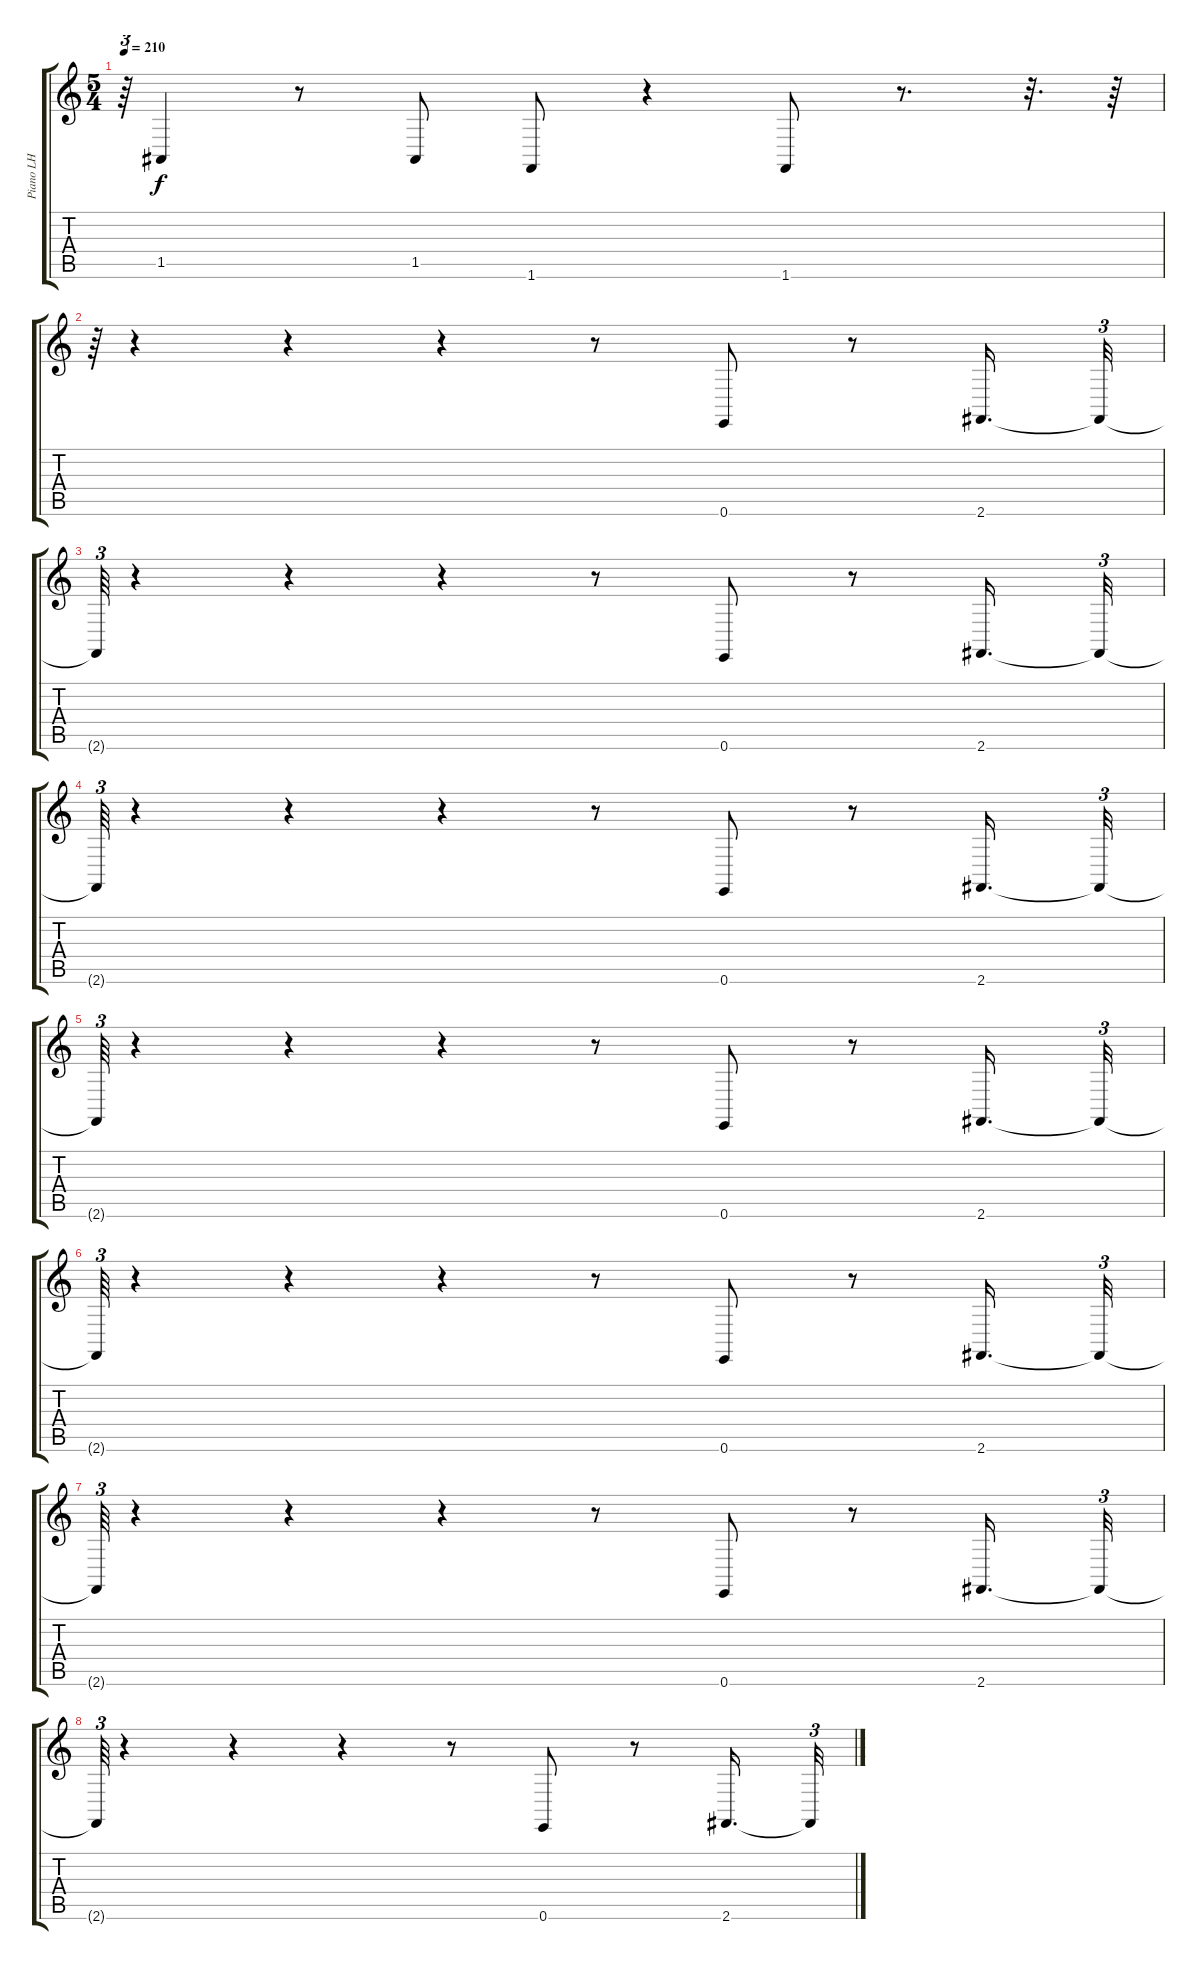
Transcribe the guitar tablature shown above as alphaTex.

\track ("Piano LH" "Piano LH") {instrument acousticgrandpiano}
\staff {score tabs}
\tuning (E4 B3 G3 D3 A2 E2) {hide}
\ts (5 4)
\tempo 210
\clef g2
\ks c
r.64{tu (3 2) dy f} 1.5.4 r.8 1.5.8 1.6.8 r.4 1.6.8 r.8{d} r.32{d} r.64 |
r.64{tu (3 2)} r.4 r.4 r.4 r.8 0.6.8 r.8 2.6.16{d} 2.6{t}.32{tu (3 2)} |
2.6{t}.64{tu (3 2)} r.4 r.4 r.4 r.8 0.6.8 r.8 2.6.16{d} 2.6{t}.32{tu (3 2)} |
2.6{t}.64{tu (3 2)} r.4 r.4 r.4 r.8 0.6.8 r.8 2.6.16{d} 2.6{t}.32{tu (3 2)} |
2.6{t}.64{tu (3 2)} r.4 r.4 r.4 r.8 0.6.8 r.8 2.6.16{d} 2.6{t}.32{tu (3 2)} |
2.6{t}.64{tu (3 2)} r.4 r.4 r.4 r.8 0.6.8 r.8 2.6.16{d} 2.6{t}.32{tu (3 2)} |
2.6{t}.64{tu (3 2)} r.4 r.4 r.4 r.8 0.6.8 r.8 2.6.16{d} 2.6{t}.32{tu (3 2)} |
2.6{t}.64{tu (3 2)} r.4 r.4 r.4 r.8 0.6.8 r.8 2.6.16{d} 2.6{t}.32{tu (3 2)}
